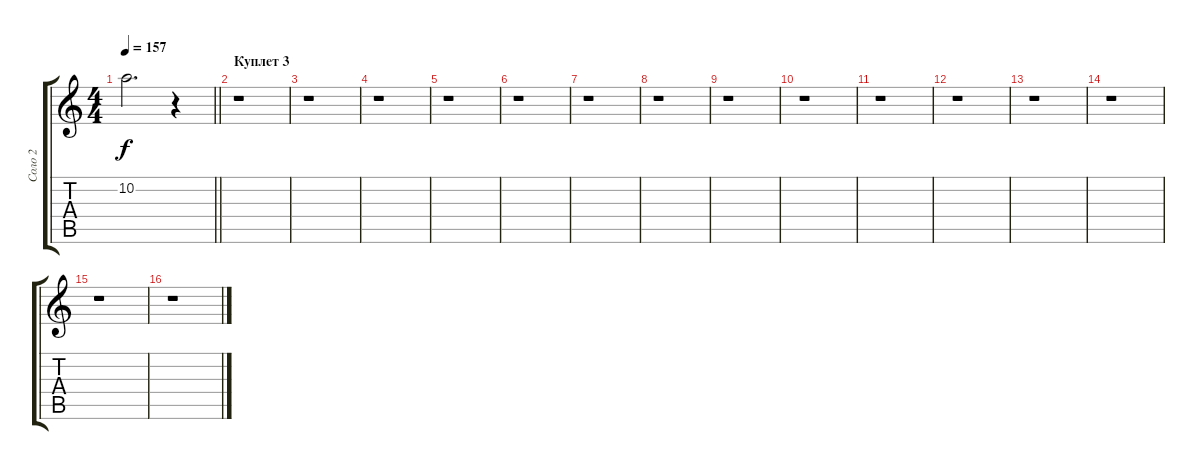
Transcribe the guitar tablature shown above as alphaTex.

\track ("Соло 2" "Соло 2") {instrument overdrivenguitar}
\staff {score tabs}
\tuning (E4 B3 G3 D3 A2 E2) {hide}
\ts (4 4)
\tempo 157
\clef g2
\barLineRight lightlight
\ks c
10.2{t}.2{d dy f} r.4 |
\section ("" "Куплет 3")
r.1 |
r.1 |
r.1 |
r.1 |
r.1 |
r.1 |
r.1 |
r.1 |
r.1 |
r.1 |
r.1 |
r.1 |
r.1 |
r.1 |
r.1
